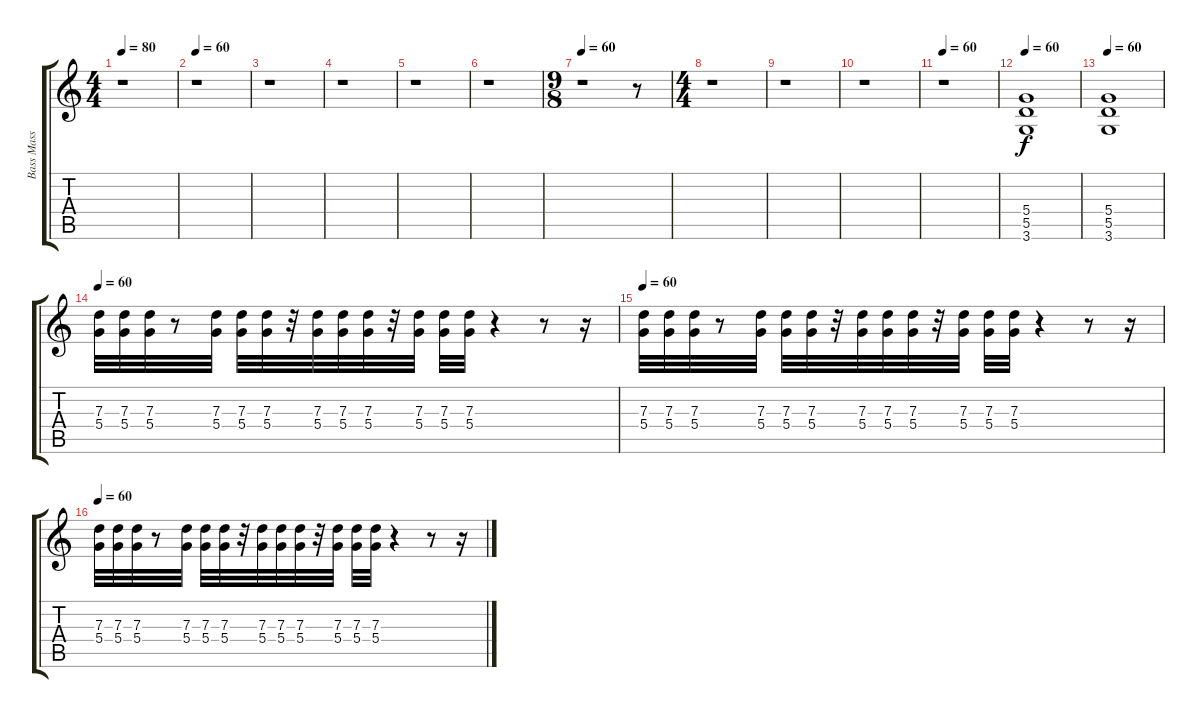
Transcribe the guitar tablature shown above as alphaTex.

\track ("Bass Mass" "Bass Mass") {instrument distortionguitar}
\staff {score tabs}
\tuning (E4 B3 G3 D3 A2 E2) {hide}
\ts (4 4)
\tempo 80
\clef g2
\ks c
r.1{dy f} |
\tempo 60
r.1 |
r.1 |
r.1 |
r.1 |
r.1 |
\ts (9 8)
\tempo 60
r.1 r.8 |
\ts (4 4)
r.1 |
r.1 |
r.1 |
\tempo 60
r.1 |
\tempo 60
(5.4 5.5 3.6).1 |
\tempo 60
(5.4 5.5 3.6).1 |
\tempo 60
(7.3 5.4).32 (7.3 5.4).32 (7.3 5.4).32 r.8 (7.3 5.4).32 (7.3 5.4).32 (7.3 5.4).32 r.32 (7.3 5.4).32 (7.3 5.4).32 (7.3 5.4).32 r.32 (7.3 5.4).32 (7.3 5.4).32 (7.3 5.4).32 r.4 r.8 r.16 |
\tempo 60
(7.3 5.4).32 (7.3 5.4).32 (7.3 5.4).32 r.8 (7.3 5.4).32 (7.3 5.4).32 (7.3 5.4).32 r.32 (7.3 5.4).32 (7.3 5.4).32 (7.3 5.4).32 r.32 (7.3 5.4).32 (7.3 5.4).32 (7.3 5.4).32 r.4 r.8 r.16 |
\tempo 60
(7.3 5.4).32 (7.3 5.4).32 (7.3 5.4).32 r.8 (7.3 5.4).32 (7.3 5.4).32 (7.3 5.4).32 r.32 (7.3 5.4).32 (7.3 5.4).32 (7.3 5.4).32 r.32 (7.3 5.4).32 (7.3 5.4).32 (7.3 5.4).32 r.4 r.8 r.16
